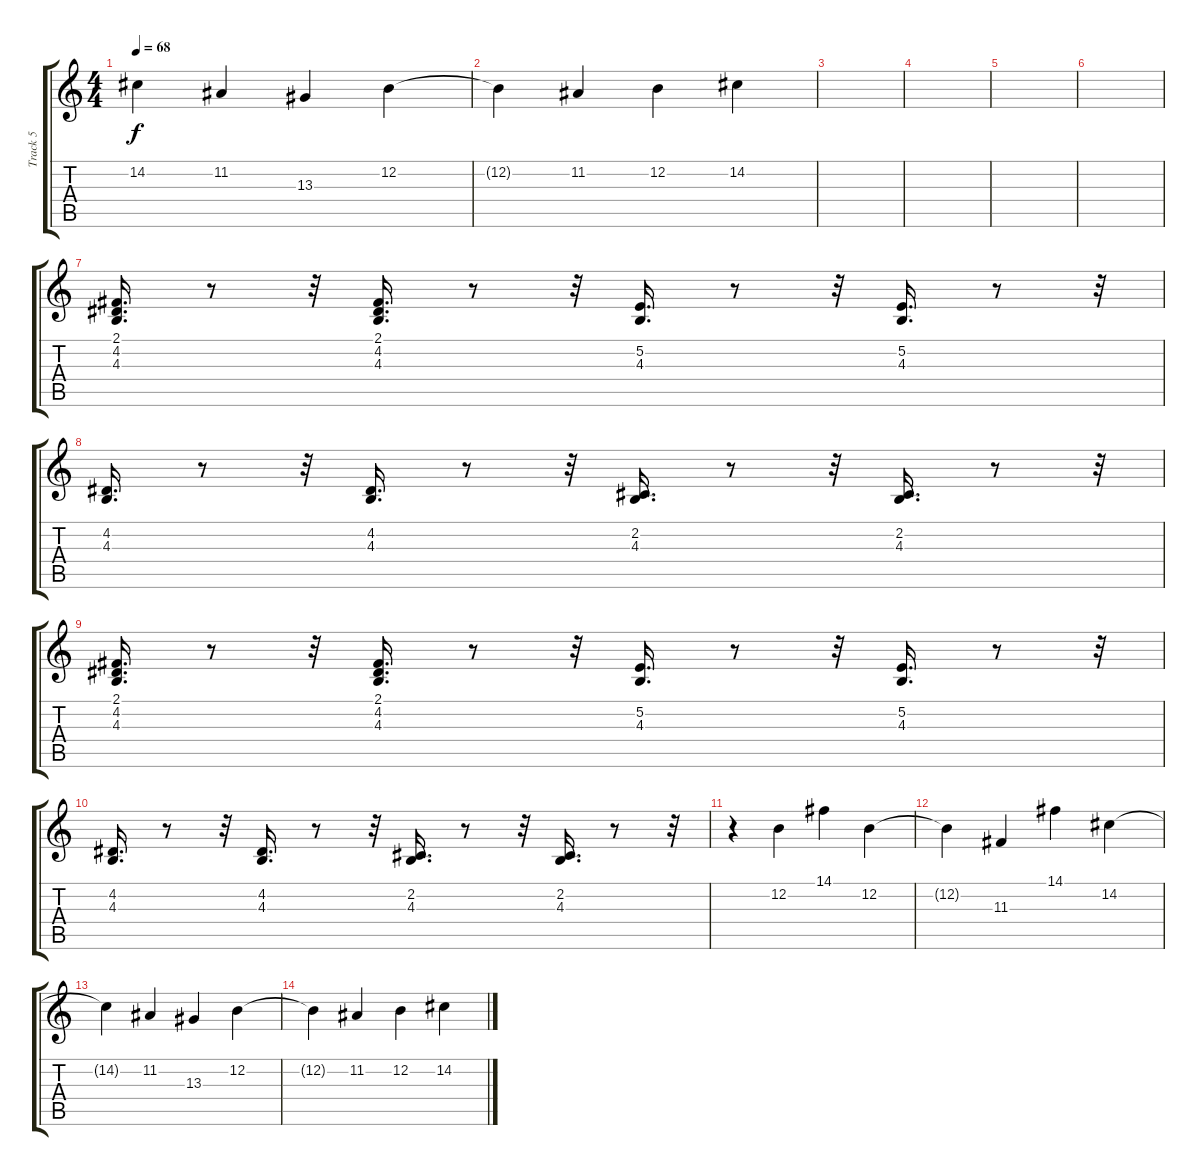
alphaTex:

\track ("Track 5" "Track 5") {instrument brightacousticpiano}
\staff {score tabs}
\tuning (E4 B3 G3 D3 A2 E2) {hide}
\ts (4 4)
\tempo 68
\clef g2
\ks c
14.2{t}.4{dy f} 11.2.4 13.3.4 12.2.4 |
12.2{t}.4 11.2.4 12.2.4 14.2.4 |
|
|
|
|
(2.1 4.2 4.3).16{d} r.8 r.32 (2.1 4.2 4.3).16{d} r.8 r.32 (5.2 4.3).16{d} r.8 r.32 (5.2 4.3).16{d} r.8 r.32 |
(4.2 4.3).16{d} r.8 r.32 (4.2 4.3).16{d} r.8 r.32 (2.2 4.3).16{d} r.8 r.32 (2.2 4.3).16{d} r.8 r.32 |
(2.1 4.2 4.3).16{d} r.8 r.32 (2.1 4.2 4.3).16{d} r.8 r.32 (5.2 4.3).16{d} r.8 r.32 (5.2 4.3).16{d} r.8 r.32 |
(4.2 4.3).16{d} r.8 r.32 (4.2 4.3).16{d} r.8 r.32 (2.2 4.3).16{d} r.8 r.32 (2.2 4.3).16{d} r.8 r.32 |
r.4 12.2.4 14.1.4 12.2.4 |
12.2{t}.4 11.3.4 14.1.4 14.2.4 |
14.2{t}.4 11.2.4 13.3.4 12.2.4 |
12.2{t}.4 11.2.4 12.2.4 14.2.4
